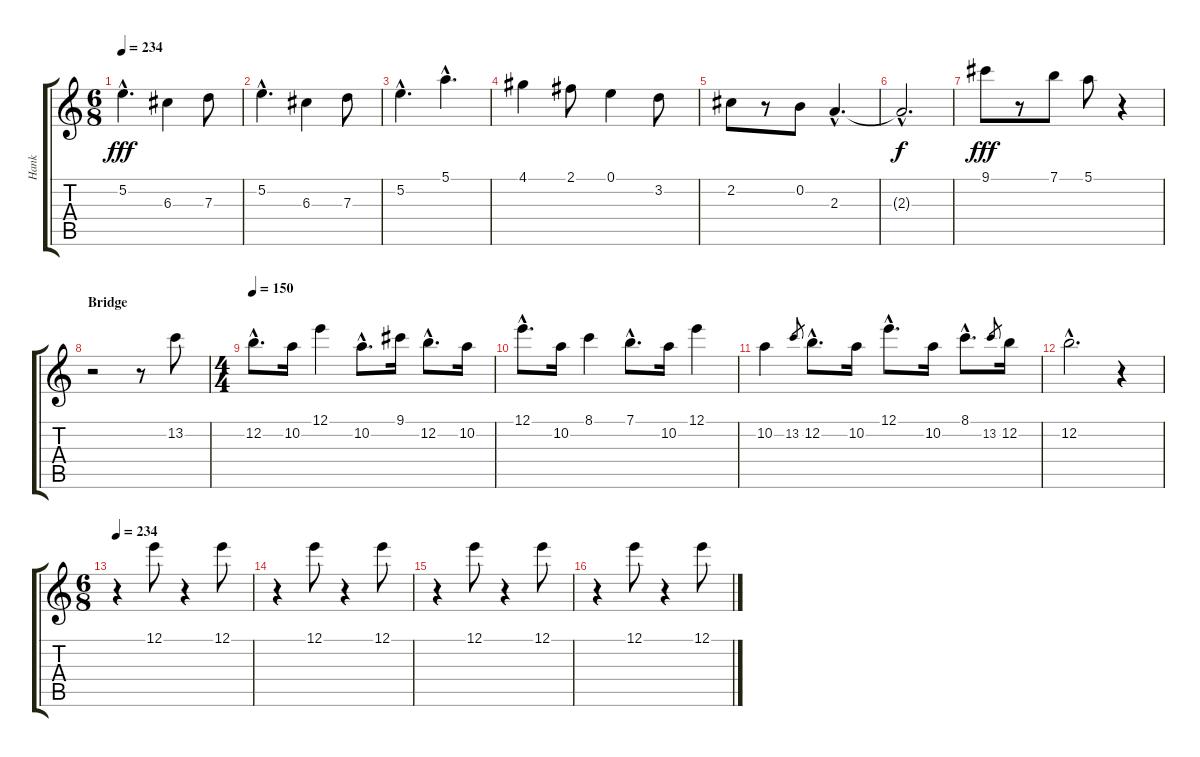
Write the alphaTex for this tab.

\track ("Hank" "Hank") {instrument electricguitarclean}
\staff {score tabs}
\tuning (E4 B3 G3 D3 A2 E2) {hide}
\ts (6 8)
\tempo 234
\clef g2
\ks c
5.2{hac}.4{d dy fff instrument electricguitarclean} 6.3.4 7.3.8 |
5.2{hac}.4{d} 6.3.4 7.3.8 |
5.2{hac}.4{d} 5.1{hac}.4{d} |
4.1.4 2.1.8 0.1.4 3.2.8 |
2.2.8 r.8 0.2.8 2.3{hac}.4{d} |
2.3{hac t}.2{d dy f} |
9.1.8{dy fff instrument electricguitarmuted} r.8 7.1.8 5.1.8 r.4 |
\section ("" "Bridge")
r.2 r.8 13.2.8 |
\ts (4 4)
\tempo 150
12.2{hac}.8{d} 10.2.16 12.1.4 10.2{hac}.8{d} 9.1.16 12.2{hac}.8{d} 10.2.16 |
12.1{hac}.8{d} 10.2.16 8.1.4 7.1{hac}.8{d} 10.2.16 12.1.4 |
10.2.4 13.2.8{gr} 12.2{hac}.8{d} 10.2.16 12.1{hac}.8{d} 10.2.16 8.1{hac}.8{d} 13.2.8{gr} 12.2.16 |
12.2{hac}.2{d} r.4 |
\ts (6 8)
\tempo 234
r.4 12.1.8{instrument electricguitarmuted} r.4 12.1.8 |
r.4 12.1.8 r.4 12.1.8 |
r.4 12.1.8 r.4 12.1.8 |
r.4 12.1.8 r.4 12.1.8
